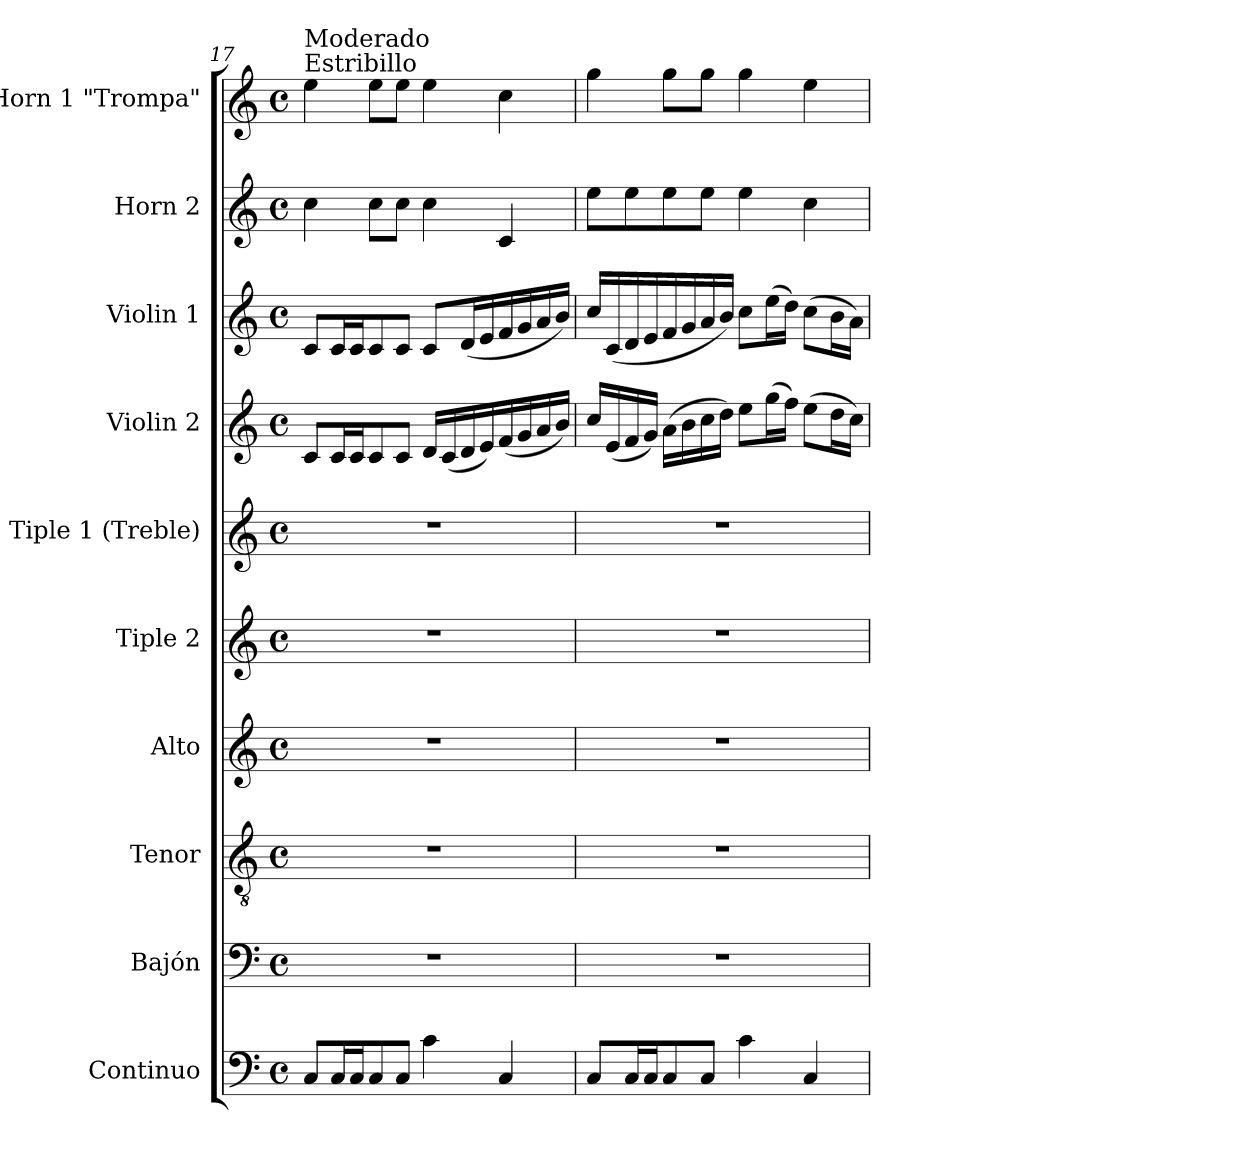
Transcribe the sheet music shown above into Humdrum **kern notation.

**kern	**kern	**kern	**kern	**kern	**kern	**kern	**kern	**kern	**kern
*part10	*part9	*part8	*part7	*part6	*part5	*part4	*part3	*part2	*part1
*staff10	*staff9	*staff8	*staff7	*staff6	*staff5	*staff4	*staff3	*staff2	*staff1
*I"Continuo	*I"Bajón	*I"Tenor	*I"Alto	*I"Tiple 2	*I"Tiple 1 (Treble)	*I"Violin 2	*I"Violin 1	*I"Horn 2	*I"Horn 1 "Trompa"
*I'Cont.	*	*I'T.	*I'A.	*	*	*I'Vln. 2	*I'Vln. 1	*I'Hn 1.	*I'Hn 1.
!!LO:PB:g=z
*clefF4	*clefF4	*clefGv2	*clefG2	*clefG2	*clefG2	*clefG2	*clefG2	*clefG2	*clefG2
*	*	*ITrd7c12	*	*	*	*	*	*ITrd7c12	*ITrd7c12
*k[]	*k[]	*k[]	*k[]	*k[]	*k[]	*k[]	*k[]	*k[]	*k[]
*C:	*C:	*C:	*C:	*C:	*C:	*C:	*C:	*C:	*C:
*M4/4	*M4/4	*M4/4	*M4/4	*M4/4	*M4/4	*M4/4	*M4/4	*M4/4	*M4/4
*met(c)	*met(c)	*met(c)	*met(c)	*met(c)	*met(c)	*met(c)	*met(c)	*met(c)	*met(c)
=17	=17	=17	=17	=17	=17	=17	=17	=17	=17
!	!	!	!	!	!	!	!	!	!LO:TX:a:t=Estribillo
!	!	!	!	!	!	!	!	!	!LO:TX:t=Moderado
8Ci/L	1r	1r	1r	1r	1r	8ci/L	8ci/L	4ci\	4ei\
16Ci/L	.	.	.	.	.	16ci/L	16ci/L	.	.
16Ci/J	.	.	.	.	.	16ci/J	16ci/J	.	.
8Ci/	.	.	.	.	.	8ci/	8ci/	8ci\L	8ei\L
8Ci/J	.	.	.	.	.	8ci/J	8ci/J	8ci\J	8ei\J
4ci\	.	.	.	.	.	16di/LL	8ci/L	4ci\	4ei\
.	.	.	.	.	.	(16ci/	.	.	.
.	.	.	.	.	.	16di/	(16di/L	.	.
.	.	.	.	.	.	16ei/)	16ei/	.	.
4Ci/	.	.	.	.	.	(16fi/	16fi/	4Ci/	4ci\
.	.	.	.	.	.	16gi/	16gi/	.	.
.	.	.	.	.	.	16ai/	16ai/	.	.
.	.	.	.	.	.	16bi/JJ)	16bi/JJ)	.	.
=18	=18	=18	=18	=18	=18	=18	=18	=18	=18
8Ci/L	1r	1r	1r	1r	1r	16cci/LL	16cci/LL	8ei\L	4gi\
.	.	.	.	.	.	(16ei/	(16ci/	.	.
16Ci/L	.	.	.	.	.	16fi/	16di/	8ei\	.
16Ci/J	.	.	.	.	.	16gi/JJ)	16ei/	.	.
8Ci/	.	.	.	.	.	(16ai\LL	16fi/	8ei\	8gi\L
.	.	.	.	.	.	16bi\	16gi/	.	.
8Ci/J	.	.	.	.	.	16cci\	16ai/	8ei\J	8gi\J
.	.	.	.	.	.	16ddi\JJ)	16bi/JJ)	.	.
4ci\	.	.	.	.	.	8eei\L	8cci\L	4ei\	4gi\
.	.	.	.	.	.	(16ggi\L	(16eei\L	.	.
.	.	.	.	.	.	16ffi\JJ)	16ddi\JJ)	.	.
4Ci/	.	.	.	.	.	(8eei\L	(8cci\L	4ci\	4ei\
.	.	.	.	.	.	16ddi\L	16bi\L	.	.
.	.	.	.	.	.	16cci\JJ)	16ai\JJ)	.	.
=	=	=	=	=	=	=	=	=	=
*-	*-	*-	*-	*-	*-	*-	*-	*-	*-
